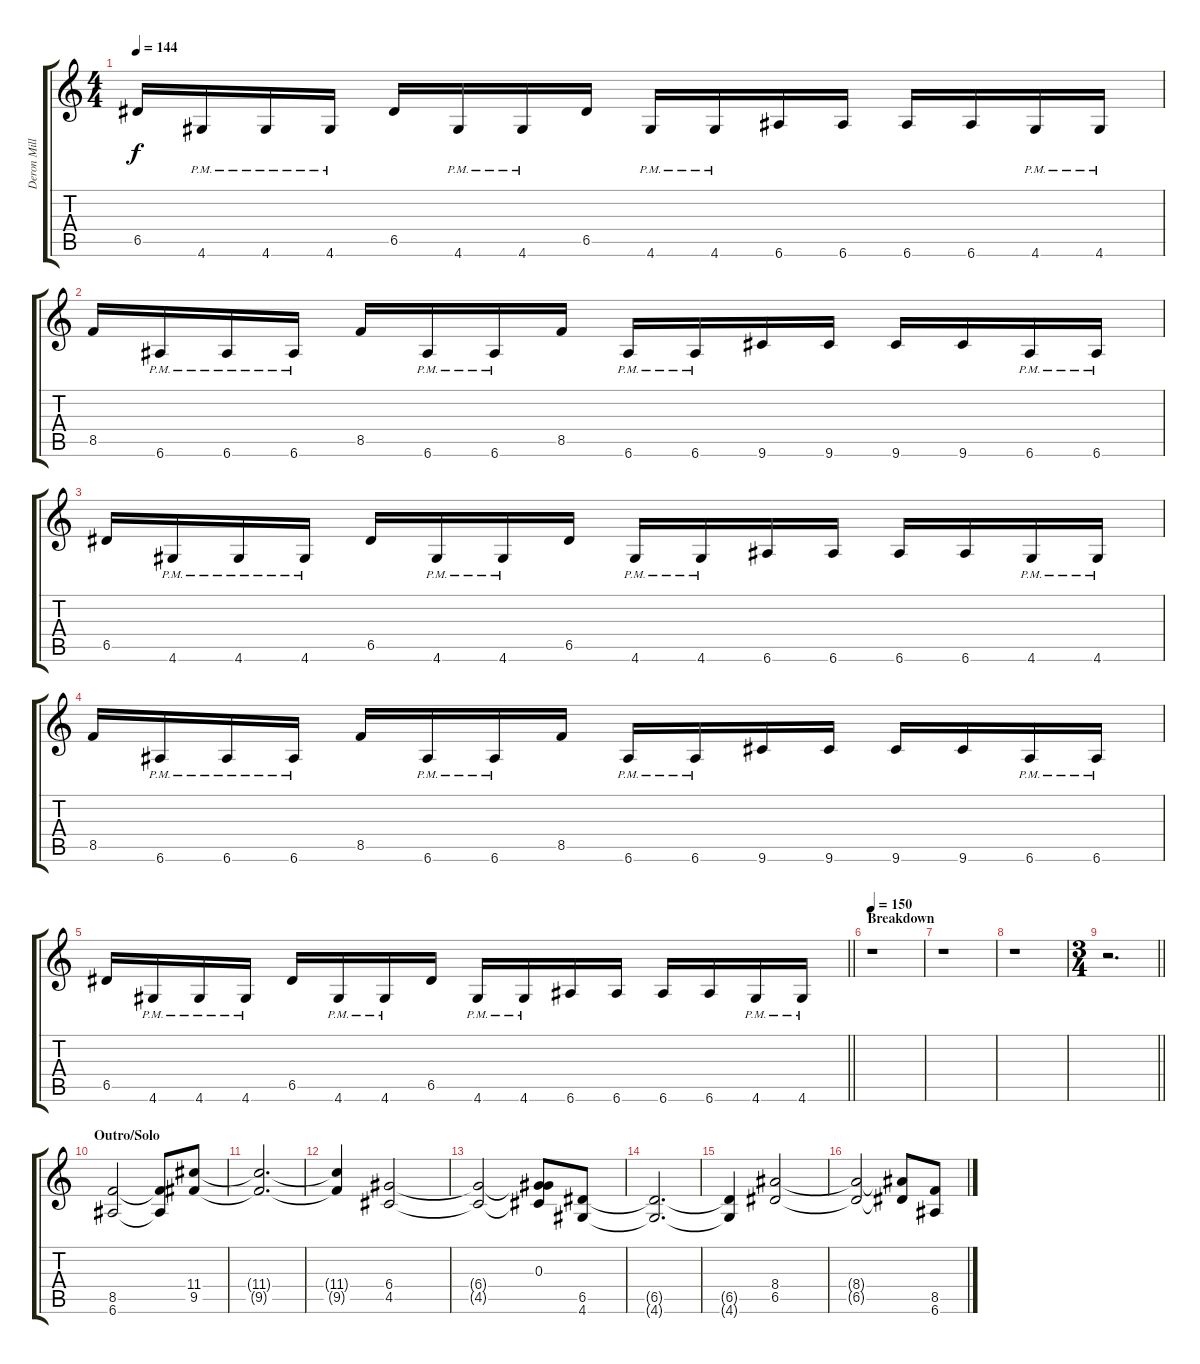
\track ("Deron Miller [Left]" "Deron Mill") {instrument distortionguitar}
\staff {score tabs}
\tuning (E4 B3 G3 D3 A2 E2) {hide}
\ts (4 4)
\tempo 144
\clef g2
\ks c
6.5.16{dy f} 4.6{pm}.16 4.6{pm}.16 4.6{pm}.16 6.5.16 4.6{pm}.16 4.6{pm}.16 6.5.16 4.6{pm}.16 4.6{pm}.16 6.6.16 6.6.16 6.6.16 6.6.16 4.6{pm}.16 4.6{pm}.16 |
8.5.16 6.6{pm}.16 6.6{pm}.16 6.6{pm}.16 8.5.16 6.6{pm}.16 6.6{pm}.16 8.5.16 6.6{pm}.16 6.6{pm}.16 9.6.16 9.6.16 9.6.16 9.6.16 6.6{pm}.16 6.6{pm}.16 |
6.5.16 4.6{pm}.16 4.6{pm}.16 4.6{pm}.16 6.5.16 4.6{pm}.16 4.6{pm}.16 6.5.16 4.6{pm}.16 4.6{pm}.16 6.6.16 6.6.16 6.6.16 6.6.16 4.6{pm}.16 4.6{pm}.16 |
8.5.16 6.6{pm}.16 6.6{pm}.16 6.6{pm}.16 8.5.16 6.6{pm}.16 6.6{pm}.16 8.5.16 6.6{pm}.16 6.6{pm}.16 9.6.16 9.6.16 9.6.16 9.6.16 6.6{pm}.16 6.6{pm}.16 |
\barLineRight lightlight
6.5.16 4.6{pm}.16 4.6{pm}.16 4.6{pm}.16 6.5.16 4.6{pm}.16 4.6{pm}.16 6.5.16 4.6{pm}.16 4.6{pm}.16 6.6.16 6.6.16 6.6.16 6.6.16 4.6{pm}.16 4.6{pm}.16 |
\section ("" "Breakdown")
\tempo 150
r.1 |
r.1 |
r.1 |
\ts (3 4)
\barLineRight lightlight
r.2{d} |
\section ("" "Outro/Solo")
(8.5 6.6).2 (8.5{t} 6.6{t}).8 (11.4 9.5).8 |
(11.4{t} 9.5{t}).2{d} |
(11.4{t} 9.5{t}).4 (6.4 4.5).2 |
(6.4{t} 4.5{t}).2 (0.3 6.4{t} 4.5{t}).8 (6.5 4.6).8 |
(6.5{t} 4.6{t}).2{d} |
(6.5{t} 4.6{t}).4 (8.4 6.5).2 |
(8.4{t} 6.5{t}).2 (8.4{t} 6.5{t}).8 (8.5 6.6).8
